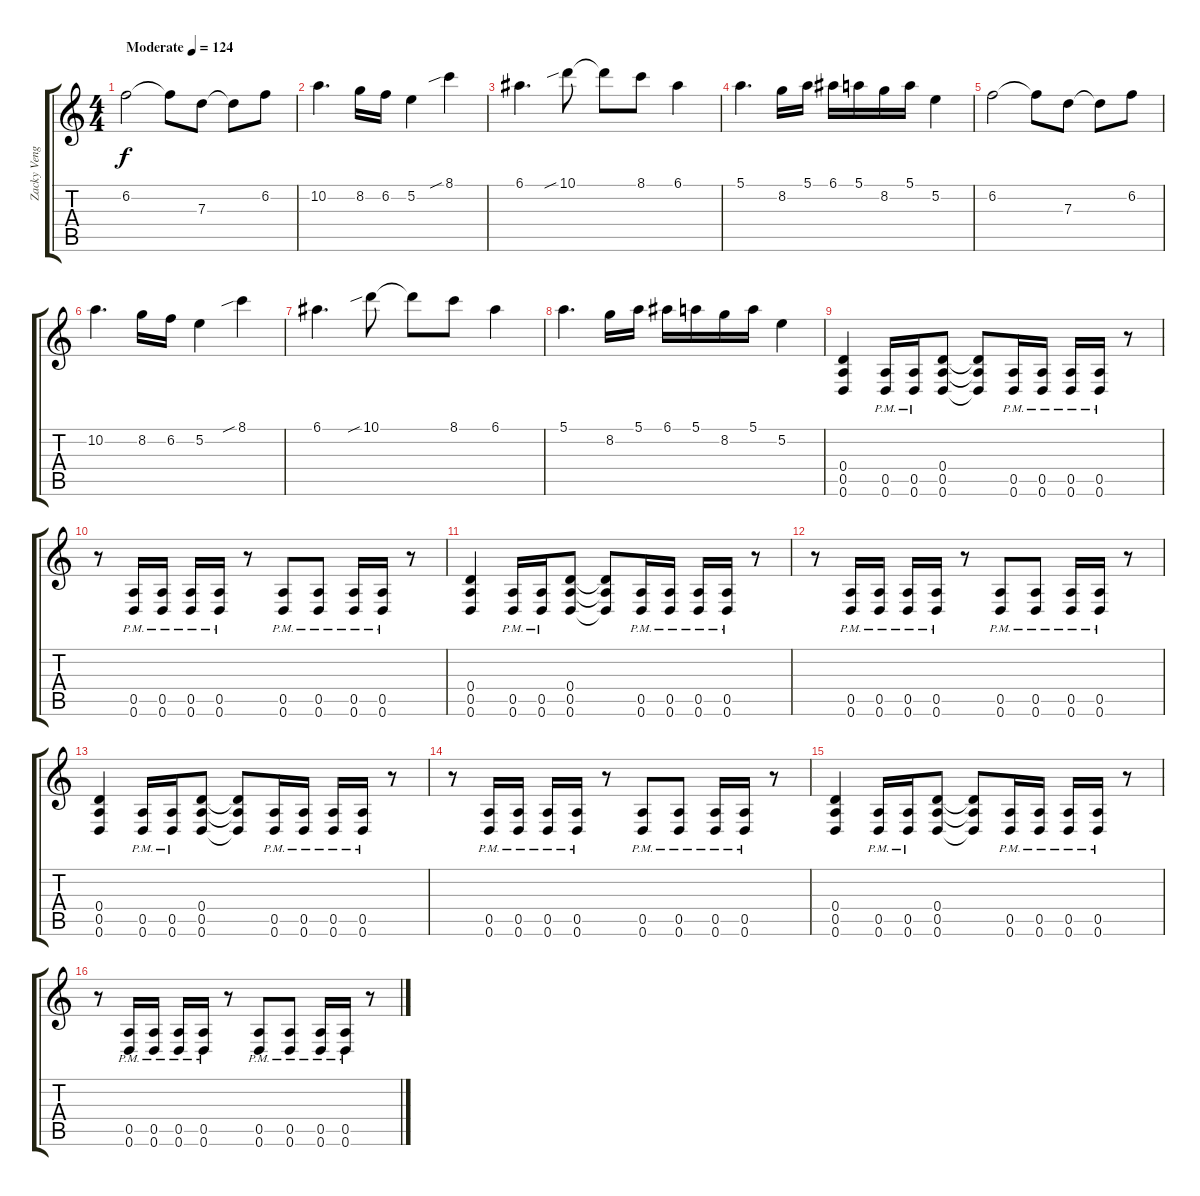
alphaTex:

\track ("Zacky Vengence" "Zacky Veng") {instrument distortionguitar}
\staff {score tabs}
\tuning (E4 B3 G3 D3 A2 D2) {hide}
\ts (4 4)
\tempo (124 "Moderate")
\clef g2
\ks c
6.2.2{dy f volume 0 instrument distortionguitar} 6.2{t}.8 7.3.8 7.3{t}.8 6.2.8 |
10.2.4{d} 8.2.16 6.2.16 5.2.4 8.1{sib}.4 |
6.1.4{d volume 2} 10.1{sib}.8 10.1{t}.8 8.1.8 6.1.4 |
5.1.4{d volume 11} 8.2.16 5.1.16 6.1.16 5.1.16 8.2.16 5.1.16 5.2.4 |
6.2.2 6.2{t}.8 7.3.8 7.3{t}.8 6.2.8 |
10.2.4{d} 8.2.16 6.2.16 5.2.4 8.1{sib}.4 |
6.1.4{d} 10.1{sib}.8 10.1{t}.8 8.1.8 6.1.4 |
5.1.4{d} 8.2.16 5.1.16 6.1.16 5.1.16 8.2.16 5.1.16 5.2.4 |
(0.4 0.5 0.6).4 (0.5{pm} 0.6{pm}).16 (0.5{pm} 0.6{pm}).16 (0.4 0.5 0.6).8 (0.4{t} 0.5{t} 0.6{t}).8 (0.5{pm} 0.6{pm}).16 (0.5{pm} 0.6{pm}).16 (0.5{pm} 0.6{pm}).16 (0.5{pm} 0.6{pm}).16 r.8 |
r.8 (0.5{pm} 0.6{pm}).16 (0.5{pm} 0.6{pm}).16 (0.5{pm} 0.6{pm}).16 (0.5{pm} 0.6{pm}).16 r.8 (0.5{pm} 0.6{pm}).8 (0.5{pm} 0.6{pm}).8 (0.5{pm} 0.6{pm}).16 (0.5{pm} 0.6{pm}).16 r.8 |
(0.4 0.5 0.6).4 (0.5{pm} 0.6{pm}).16 (0.5{pm} 0.6{pm}).16 (0.4 0.5 0.6).8 (0.4{t} 0.5{t} 0.6{t}).8 (0.5{pm} 0.6{pm}).16 (0.5{pm} 0.6{pm}).16 (0.5{pm} 0.6{pm}).16 (0.5{pm} 0.6{pm}).16 r.8 |
r.8 (0.5{pm} 0.6{pm}).16 (0.5{pm} 0.6{pm}).16 (0.5{pm} 0.6{pm}).16 (0.5{pm} 0.6{pm}).16 r.8 (0.5{pm} 0.6{pm}).8 (0.5{pm} 0.6{pm}).8 (0.5{pm} 0.6{pm}).16 (0.5{pm} 0.6{pm}).16 r.8 |
(0.4 0.5 0.6).4 (0.5{pm} 0.6{pm}).16 (0.5{pm} 0.6{pm}).16 (0.4 0.5 0.6).8 (0.4{t} 0.5{t} 0.6{t}).8 (0.5{pm} 0.6{pm}).16 (0.5{pm} 0.6{pm}).16 (0.5{pm} 0.6{pm}).16 (0.5{pm} 0.6{pm}).16 r.8 |
r.8 (0.5{pm} 0.6{pm}).16 (0.5{pm} 0.6{pm}).16 (0.5{pm} 0.6{pm}).16 (0.5{pm} 0.6{pm}).16 r.8 (0.5{pm} 0.6{pm}).8 (0.5{pm} 0.6{pm}).8 (0.5{pm} 0.6{pm}).16 (0.5{pm} 0.6{pm}).16 r.8 |
(0.4 0.5 0.6).4 (0.5{pm} 0.6{pm}).16 (0.5{pm} 0.6{pm}).16 (0.4 0.5 0.6).8 (0.4{t} 0.5{t} 0.6{t}).8 (0.5{pm} 0.6{pm}).16 (0.5{pm} 0.6{pm}).16 (0.5{pm} 0.6{pm}).16 (0.5{pm} 0.6{pm}).16 r.8 |
r.8 (0.5{pm} 0.6{pm}).16 (0.5{pm} 0.6{pm}).16 (0.5{pm} 0.6{pm}).16 (0.5{pm} 0.6{pm}).16 r.8 (0.5{pm} 0.6{pm}).8 (0.5{pm} 0.6{pm}).8 (0.5{pm} 0.6{pm}).16 (0.5{pm} 0.6{pm}).16 r.8
